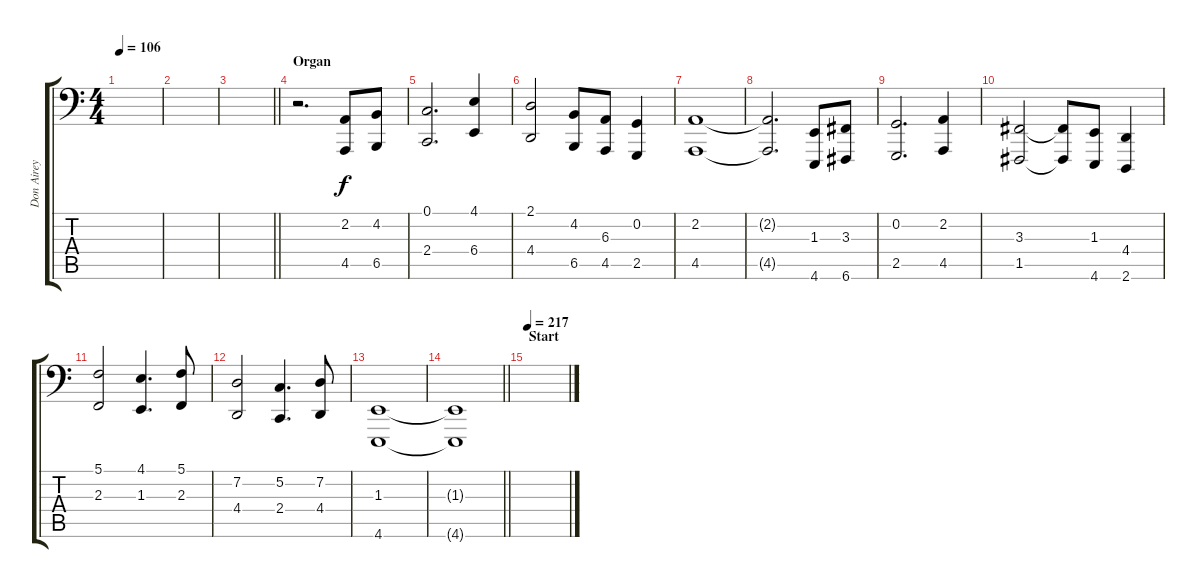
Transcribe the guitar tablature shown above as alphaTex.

\track ("Don Airey" "Don Airey") {instrument synthstrings1}
\staff {score tabs}
\tuning (C3 G2 Eb2 Bb1 F1 C1) {hide}
\ts (4 4)
\tempo 106
\clef f4
\ks c
|
|
\barLineRight lightlight
|
\section ("" "Organ")
r.2{d} (2.2 4.5).8 (4.2 6.5).8 |
(0.1 2.4).2{d} (4.1 6.4).4 |
(2.1 4.4).2 (4.2 6.5).8 (6.3 4.5).8 (0.2 2.5).4 |
(2.2 4.5).1 |
(2.2{t} 4.5{t}).2{d} (1.3 4.6).8 (3.3 6.6).8 |
(0.2 2.5).2{d} (2.2 4.5).4 |
(3.3 1.5).2 (3.3{t} 1.5{t}).8 (1.3 4.6).8 (4.4 2.6).4 |
(5.1 2.3).2 (4.1 1.3).4{d} (5.1 2.3).8 |
(7.2 4.4).2 (5.2 2.4).4{d} (7.2 4.4).8 |
(1.3 4.6).1 |
\barLineRight lightlight
(1.3{t} 4.6{t}).1 |
\section ("" "Start")
\tempo 217
